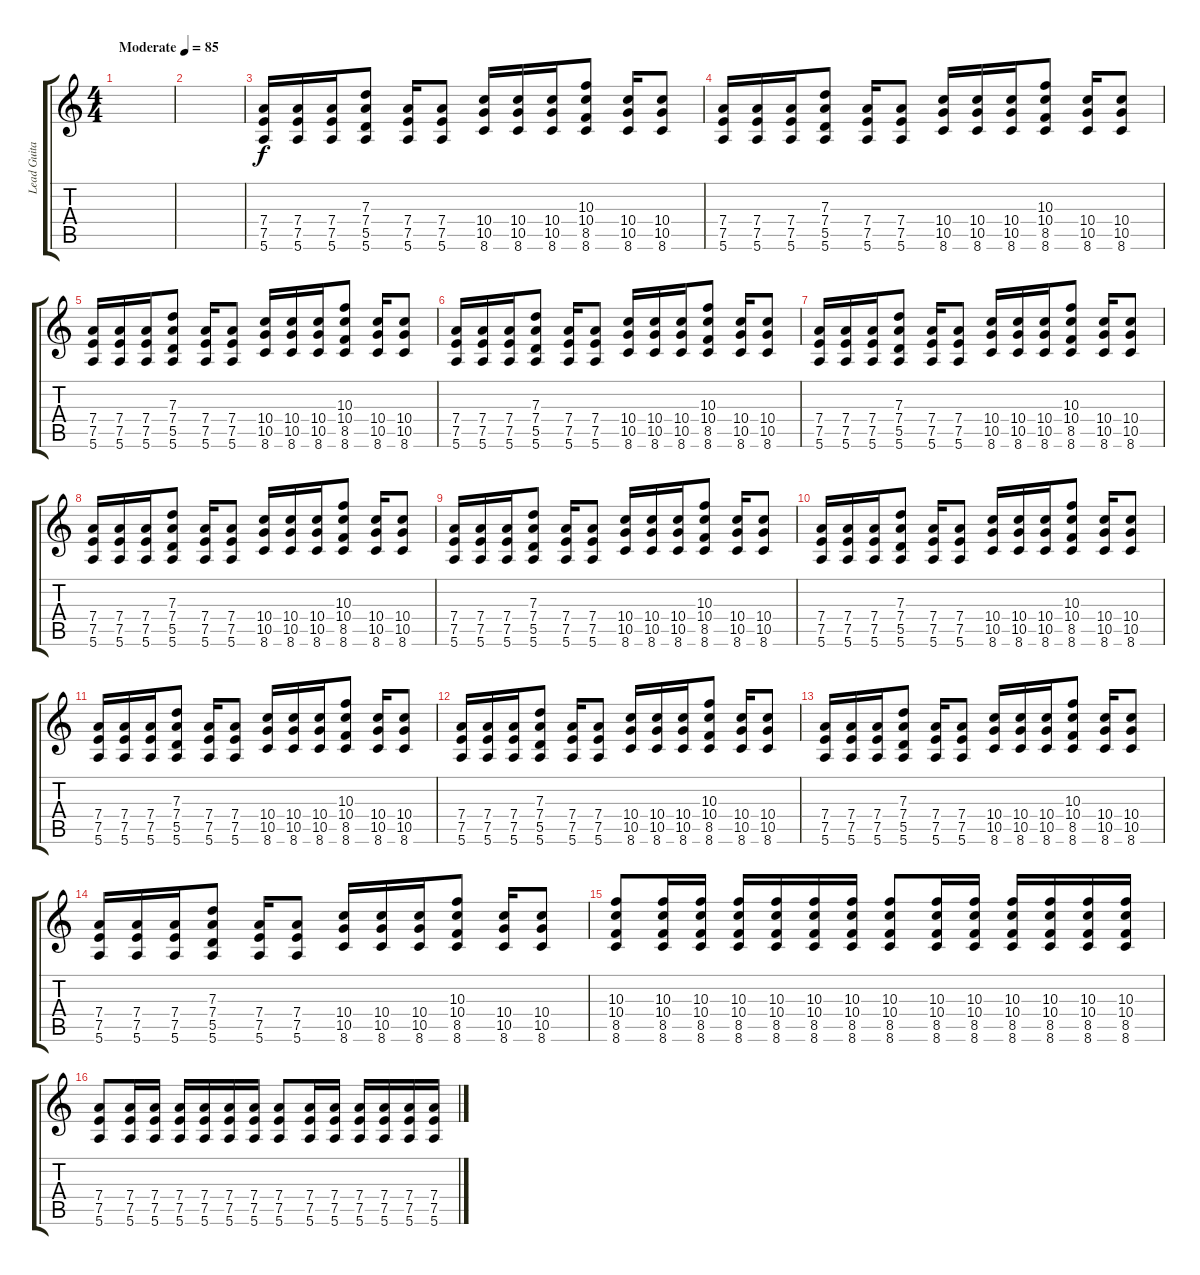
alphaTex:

\track ("Lead Guitar" "Lead Guita") {instrument overdrivenguitar}
\staff {score tabs}
\tuning (E4 B3 G3 D3 A2 E2) {hide}
\ts (4 4)
\tempo (85 "Moderate")
\clef g2
\ks c
|
|
(7.4 7.5 5.6).16 (7.4 7.5 5.6).16 (7.4 7.5 5.6).16 (7.3 7.4 5.5 5.6).8 (7.4 7.5 5.6).16 (7.4 7.5 5.6).8 (10.4 10.5 8.6).16 (10.4 10.5 8.6).16 (10.4 10.5 8.6).16 (10.3 10.4 8.5 8.6).8 (10.4 10.5 8.6).16 (10.4 10.5 8.6).8 |
(7.4 7.5 5.6).16 (7.4 7.5 5.6).16 (7.4 7.5 5.6).16 (7.3 7.4 5.5 5.6).8 (7.4 7.5 5.6).16 (7.4 7.5 5.6).8 (10.4 10.5 8.6).16 (10.4 10.5 8.6).16 (10.4 10.5 8.6).16 (10.3 10.4 8.5 8.6).8 (10.4 10.5 8.6).16 (10.4 10.5 8.6).8 |
(7.4 7.5 5.6).16 (7.4 7.5 5.6).16 (7.4 7.5 5.6).16 (7.3 7.4 5.5 5.6).8 (7.4 7.5 5.6).16 (7.4 7.5 5.6).8 (10.4 10.5 8.6).16 (10.4 10.5 8.6).16 (10.4 10.5 8.6).16 (10.3 10.4 8.5 8.6).8 (10.4 10.5 8.6).16 (10.4 10.5 8.6).8 |
(7.4 7.5 5.6).16 (7.4 7.5 5.6).16 (7.4 7.5 5.6).16 (7.3 7.4 5.5 5.6).8 (7.4 7.5 5.6).16 (7.4 7.5 5.6).8 (10.4 10.5 8.6).16 (10.4 10.5 8.6).16 (10.4 10.5 8.6).16 (10.3 10.4 8.5 8.6).8 (10.4 10.5 8.6).16 (10.4 10.5 8.6).8 |
(7.4 7.5 5.6).16 (7.4 7.5 5.6).16 (7.4 7.5 5.6).16 (7.3 7.4 5.5 5.6).8 (7.4 7.5 5.6).16 (7.4 7.5 5.6).8 (10.4 10.5 8.6).16 (10.4 10.5 8.6).16 (10.4 10.5 8.6).16 (10.3 10.4 8.5 8.6).8 (10.4 10.5 8.6).16 (10.4 10.5 8.6).8 |
(7.4 7.5 5.6).16 (7.4 7.5 5.6).16 (7.4 7.5 5.6).16 (7.3 7.4 5.5 5.6).8 (7.4 7.5 5.6).16 (7.4 7.5 5.6).8 (10.4 10.5 8.6).16 (10.4 10.5 8.6).16 (10.4 10.5 8.6).16 (10.3 10.4 8.5 8.6).8 (10.4 10.5 8.6).16 (10.4 10.5 8.6).8 |
(7.4 7.5 5.6).16 (7.4 7.5 5.6).16 (7.4 7.5 5.6).16 (7.3 7.4 5.5 5.6).8 (7.4 7.5 5.6).16 (7.4 7.5 5.6).8 (10.4 10.5 8.6).16 (10.4 10.5 8.6).16 (10.4 10.5 8.6).16 (10.3 10.4 8.5 8.6).8 (10.4 10.5 8.6).16 (10.4 10.5 8.6).8 |
(7.4 7.5 5.6).16 (7.4 7.5 5.6).16 (7.4 7.5 5.6).16 (7.3 7.4 5.5 5.6).8 (7.4 7.5 5.6).16 (7.4 7.5 5.6).8 (10.4 10.5 8.6).16 (10.4 10.5 8.6).16 (10.4 10.5 8.6).16 (10.3 10.4 8.5 8.6).8 (10.4 10.5 8.6).16 (10.4 10.5 8.6).8 |
(7.4 7.5 5.6).16 (7.4 7.5 5.6).16 (7.4 7.5 5.6).16 (7.3 7.4 5.5 5.6).8 (7.4 7.5 5.6).16 (7.4 7.5 5.6).8 (10.4 10.5 8.6).16 (10.4 10.5 8.6).16 (10.4 10.5 8.6).16 (10.3 10.4 8.5 8.6).8 (10.4 10.5 8.6).16 (10.4 10.5 8.6).8 |
(7.4 7.5 5.6).16 (7.4 7.5 5.6).16 (7.4 7.5 5.6).16 (7.3 7.4 5.5 5.6).8 (7.4 7.5 5.6).16 (7.4 7.5 5.6).8 (10.4 10.5 8.6).16 (10.4 10.5 8.6).16 (10.4 10.5 8.6).16 (10.3 10.4 8.5 8.6).8 (10.4 10.5 8.6).16 (10.4 10.5 8.6).8 |
(7.4 7.5 5.6).16 (7.4 7.5 5.6).16 (7.4 7.5 5.6).16 (7.3 7.4 5.5 5.6).8 (7.4 7.5 5.6).16 (7.4 7.5 5.6).8 (10.4 10.5 8.6).16 (10.4 10.5 8.6).16 (10.4 10.5 8.6).16 (10.3 10.4 8.5 8.6).8 (10.4 10.5 8.6).16 (10.4 10.5 8.6).8 |
(7.4 7.5 5.6).16 (7.4 7.5 5.6).16 (7.4 7.5 5.6).16 (7.3 7.4 5.5 5.6).8 (7.4 7.5 5.6).16 (7.4 7.5 5.6).8 (10.4 10.5 8.6).16 (10.4 10.5 8.6).16 (10.4 10.5 8.6).16 (10.3 10.4 8.5 8.6).8 (10.4 10.5 8.6).16 (10.4 10.5 8.6).8 |
(10.3 10.4 8.5 8.6).8 (10.3 10.4 8.5 8.6).16 (10.3 10.4 8.5 8.6).16 (10.3 10.4 8.5 8.6).16 (10.3 10.4 8.5 8.6).16 (10.3 10.4 8.5 8.6).16 (10.3 10.4 8.5 8.6).16 (10.3 10.4 8.5 8.6).8 (10.3 10.4 8.5 8.6).16 (10.3 10.4 8.5 8.6).16 (10.3 10.4 8.5 8.6).16 (10.3 10.4 8.5 8.6).16 (10.3 10.4 8.5 8.6).16 (10.3 10.4 8.5 8.6).16 |
(7.4 7.5 5.6).8 (7.4 7.5 5.6).16 (7.4 7.5 5.6).16 (7.4 7.5 5.6).16 (7.4 7.5 5.6).16 (7.4 7.5 5.6).16 (7.4 7.5 5.6).16 (7.4 7.5 5.6).8 (7.4 7.5 5.6).16 (7.4 7.5 5.6).16 (7.4 7.5 5.6).16 (7.4 7.5 5.6).16 (7.4 7.5 5.6).16 (7.4 7.5 5.6).16
